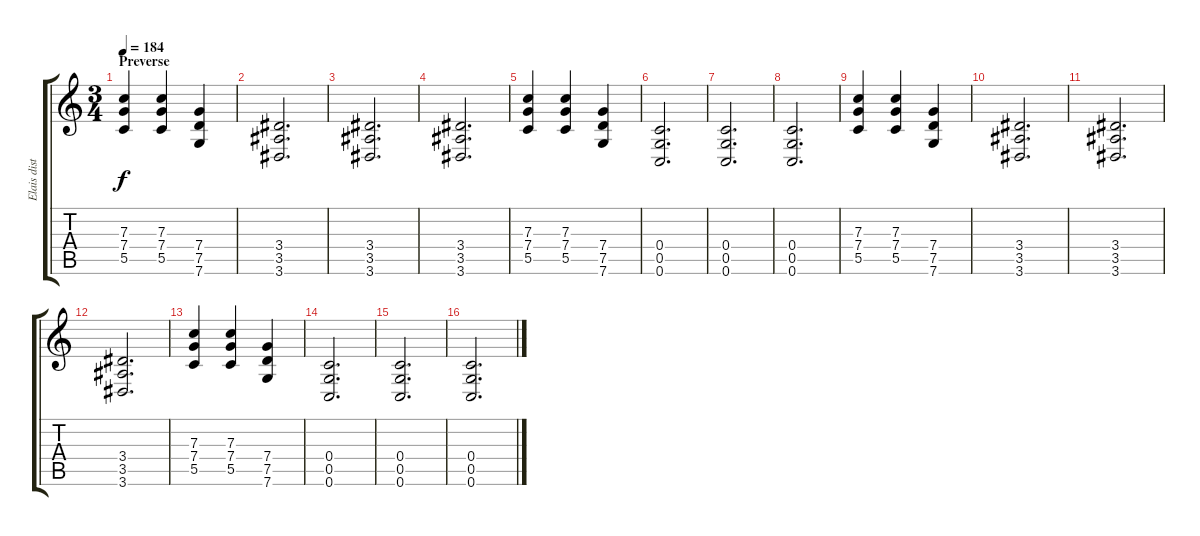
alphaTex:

\track ("Elais dist." "Elais dist") {instrument overdrivenguitar}
\staff {score tabs}
\tuning (D4 A3 F3 C3 G2 C2) {hide}
\ts (3 4)
\section ("" "Preverse")
\tempo 184
\clef g2
\ks c
(7.3 7.4 5.5).4{dy f} (7.3 7.4 5.5).4 (7.4 7.5 7.6).4 |
(3.4 3.5 3.6).2{d} |
(3.4 3.5 3.6).2{d} |
(3.4 3.5 3.6).2{d} |
(7.3 7.4 5.5).4 (7.3 7.4 5.5).4 (7.4 7.5 7.6).4 |
(0.4 0.5 0.6).2{d} |
(0.4 0.5 0.6).2{d} |
(0.4 0.5 0.6).2{d} |
(7.3 7.4 5.5).4 (7.3 7.4 5.5).4 (7.4 7.5 7.6).4 |
(3.4 3.5 3.6).2{d} |
(3.4 3.5 3.6).2{d} |
(3.4 3.5 3.6).2{d} |
(7.3 7.4 5.5).4 (7.3 7.4 5.5).4 (7.4 7.5 7.6).4 |
(0.4 0.5 0.6).2{d} |
(0.4 0.5 0.6).2{d} |
(0.4 0.5 0.6).2{d}
